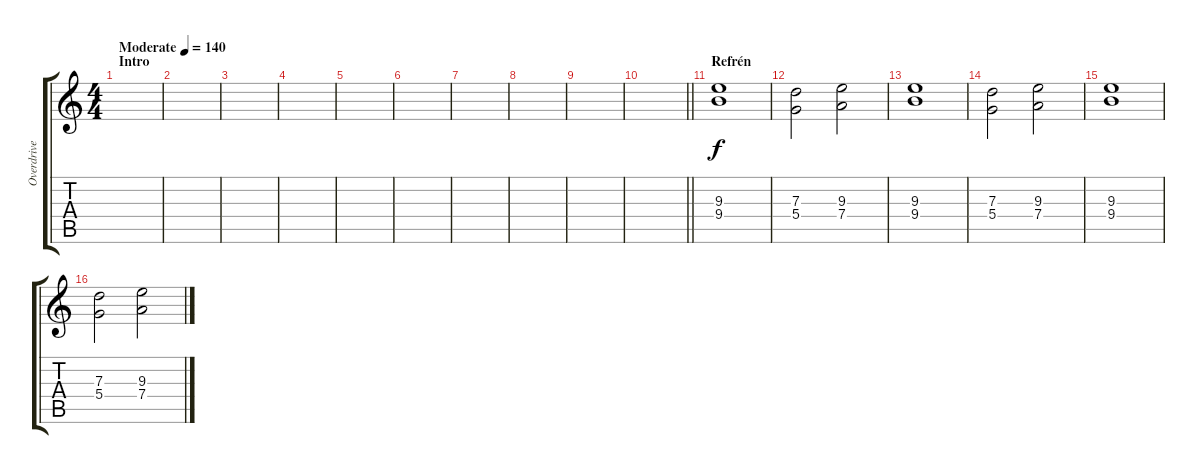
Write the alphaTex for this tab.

\track ("Overdrive" "Overdrive") {instrument overdrivenguitar}
\staff {score tabs}
\tuning (E4 B3 G3 D3 A2 E2) {hide}
\ts (4 4)
\section ("" "Intro")
\tempo (140 "Moderate")
\clef g2
\ks c
|
|
|
|
|
|
|
|
|
\barLineRight lightlight
|
\section ("" "Refrén")
(9.3 9.4).1 |
(7.3 5.4).2 (9.3 7.4).2 |
(9.3 9.4).1 |
(7.3 5.4).2 (9.3 7.4).2 |
(9.3 9.4).1 |
(7.3 5.4).2 (9.3 7.4).2
